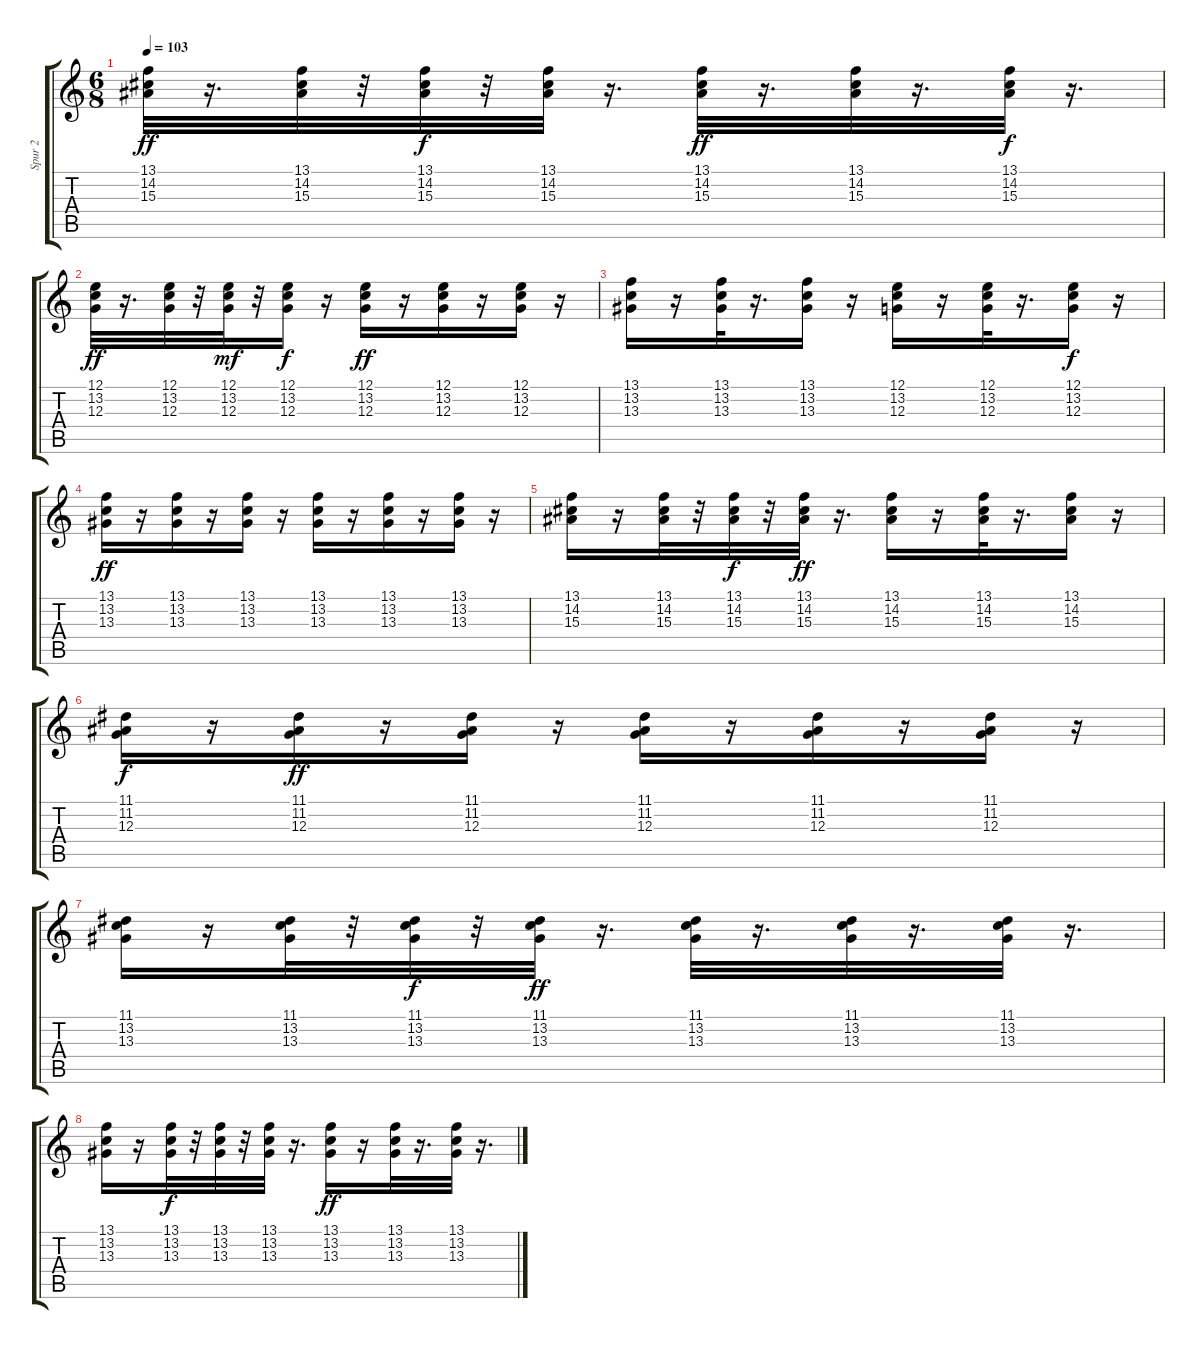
\track ("Spur 2" "Spur 2") {instrument acousticgrandpiano}
\staff {score tabs}
\tuning (E4 B3 G3 D3 A2 E2) {hide}
\ts (6 8)
\tempo 103
\clef g2
\ks c
(13.1 14.2 15.3).32{dy ff} r.16{d} (13.1 14.2 15.3).32 r.32 (13.1 14.2 15.3).32{dy f} r.32 (13.1 14.2 15.3).32 r.16{d} (13.1 14.2 15.3).32{dy ff} r.16{d} (13.1 14.2 15.3).32 r.16{d} (13.1 14.2 15.3).32{dy f} r.16{d} |
(12.1 13.2 12.3).32{dy ff} r.16{d} (12.1 13.2 12.3).32 r.32 (12.1 13.2 12.3).32{dy mf} r.32 (12.1 13.2 12.3).16{dy f} r.16 (12.1 13.2 12.3).16{dy ff} r.16 (12.1 13.2 12.3).16 r.16 (12.1 13.2 12.3).16 r.16 |
(13.1 13.2 13.3).16 r.16 (13.1 13.2 13.3).32 r.16{d} (13.1 13.2 13.3).16 r.16 (12.1 13.2 12.3).16 r.16 (12.1 13.2 12.3).32 r.16{d} (12.1 13.2 12.3).16{dy f} r.16 |
(13.1 13.2 13.3).16{dy ff} r.16 (13.1 13.2 13.3).16 r.16 (13.1 13.2 13.3).16 r.16 (13.1 13.2 13.3).16 r.16 (13.1 13.2 13.3).16 r.16 (13.1 13.2 13.3).16 r.16 |
(13.1 14.2 15.3).16 r.16 (13.1 14.2 15.3).32 r.32 (13.1 14.2 15.3).32{dy f} r.32 (13.1 14.2 15.3).32{dy ff} r.16{d} (13.1 14.2 15.3).16 r.16 (13.1 14.2 15.3).32 r.16{d} (13.1 14.2 15.3).16 r.16 |
(11.1 11.2 12.3).16{dy f} r.16 (11.1 11.2 12.3).16{dy ff} r.16 (11.1 11.2 12.3).16 r.16 (11.1 11.2 12.3).16 r.16 (11.1 11.2 12.3).16 r.16 (11.1 11.2 12.3).16 r.16 |
(11.1 13.2 13.3).16 r.16 (11.1 13.2 13.3).32 r.32 (11.1 13.2 13.3).32{dy f} r.32 (11.1 13.2 13.3).32{dy ff} r.16{d} (11.1 13.2 13.3).32 r.16{d} (11.1 13.2 13.3).32 r.16{d} (11.1 13.2 13.3).32 r.16{d} |
(13.1 13.2 13.3).16 r.16 (13.1 13.2 13.3).32{dy f} r.32 (13.1 13.2 13.3).32 r.32 (13.1 13.2 13.3).32 r.16{d} (13.1 13.2 13.3).16{dy ff} r.16 (13.1 13.2 13.3).32 r.16{d} (13.1 13.2 13.3).32 r.16{d}
